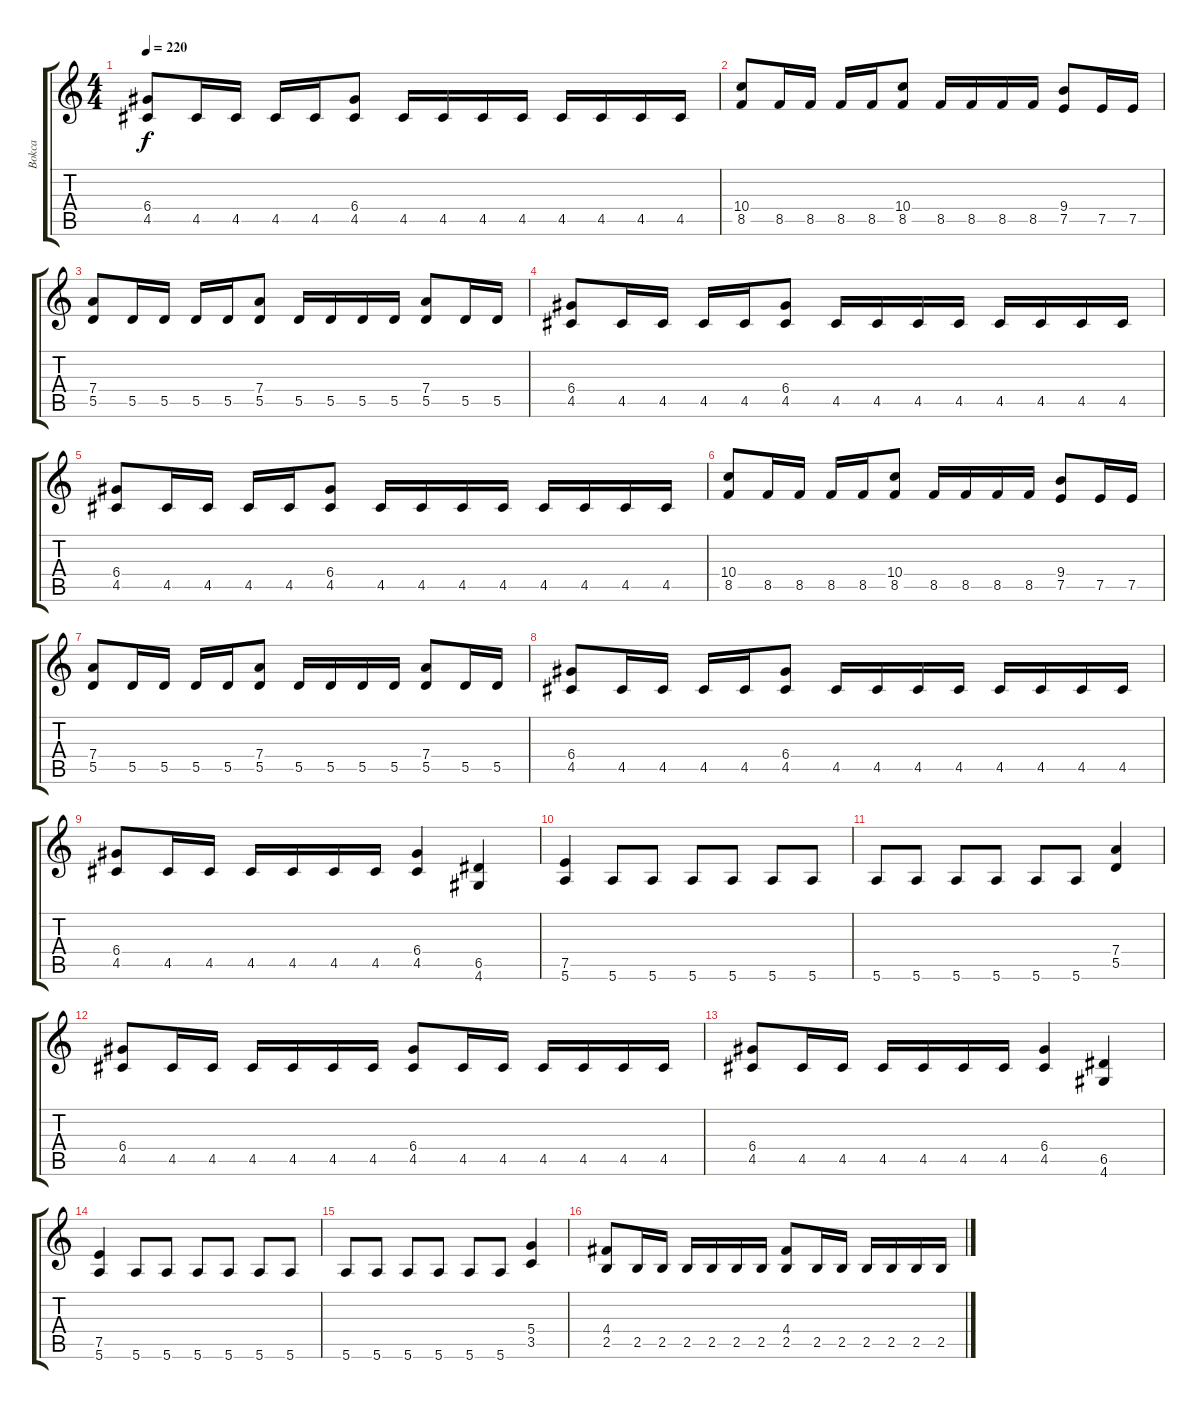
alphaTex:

\track ("Bokca" "Bokca") {instrument distortionguitar}
\staff {score tabs}
\tuning (E4 B3 G3 D3 A2 E2) {hide}
\ts (4 4)
\tempo 220
\clef g2
\ks c
(6.4 4.5).8{dy f} 4.5.16 4.5.16 4.5.16 4.5.16 (6.4 4.5).8 4.5.16 4.5.16 4.5.16 4.5.16 4.5.16 4.5.16 4.5.16 4.5.16 |
(10.4 8.5).8 8.5.16 8.5.16 8.5.16 8.5.16 (10.4 8.5).8 8.5.16 8.5.16 8.5.16 8.5.16 (9.4 7.5).8 7.5.16 7.5.16 |
(7.4 5.5).8 5.5.16 5.5.16 5.5.16 5.5.16 (7.4 5.5).8 5.5.16 5.5.16 5.5.16 5.5.16 (7.4 5.5).8 5.5.16 5.5.16 |
(6.4 4.5).8 4.5.16 4.5.16 4.5.16 4.5.16 (6.4 4.5).8 4.5.16 4.5.16 4.5.16 4.5.16 4.5.16 4.5.16 4.5.16 4.5.16 |
(6.4 4.5).8 4.5.16 4.5.16 4.5.16 4.5.16 (6.4 4.5).8 4.5.16 4.5.16 4.5.16 4.5.16 4.5.16 4.5.16 4.5.16 4.5.16 |
(10.4 8.5).8 8.5.16 8.5.16 8.5.16 8.5.16 (10.4 8.5).8 8.5.16 8.5.16 8.5.16 8.5.16 (9.4 7.5).8 7.5.16 7.5.16 |
(7.4 5.5).8 5.5.16 5.5.16 5.5.16 5.5.16 (7.4 5.5).8 5.5.16 5.5.16 5.5.16 5.5.16 (7.4 5.5).8 5.5.16 5.5.16 |
(6.4 4.5).8 4.5.16 4.5.16 4.5.16 4.5.16 (6.4 4.5).8 4.5.16 4.5.16 4.5.16 4.5.16 4.5.16 4.5.16 4.5.16 4.5.16 |
(6.4 4.5).8 4.5.16 4.5.16 4.5.16 4.5.16 4.5.16 4.5.16 (6.4 4.5).4 (6.5 4.6).4 |
(7.5 5.6).4 5.6.8 5.6.8 5.6.8 5.6.8 5.6.8 5.6.8 |
5.6.8 5.6.8 5.6.8 5.6.8 5.6.8 5.6.8 (7.4 5.5).4 |
(6.4 4.5).8 4.5.16 4.5.16 4.5.16 4.5.16 4.5.16 4.5.16 (6.4 4.5).8 4.5.16 4.5.16 4.5.16 4.5.16 4.5.16 4.5.16 |
(6.4 4.5).8 4.5.16 4.5.16 4.5.16 4.5.16 4.5.16 4.5.16 (6.4 4.5).4 (6.5 4.6).4 |
(7.5 5.6).4 5.6.8 5.6.8 5.6.8 5.6.8 5.6.8 5.6.8 |
5.6.8 5.6.8 5.6.8 5.6.8 5.6.8 5.6.8 (5.4 3.5).4 |
(4.4 2.5).8 2.5.16 2.5.16 2.5.16 2.5.16 2.5.16 2.5.16 (4.4 2.5).8 2.5.16 2.5.16 2.5.16 2.5.16 2.5.16 2.5.16
